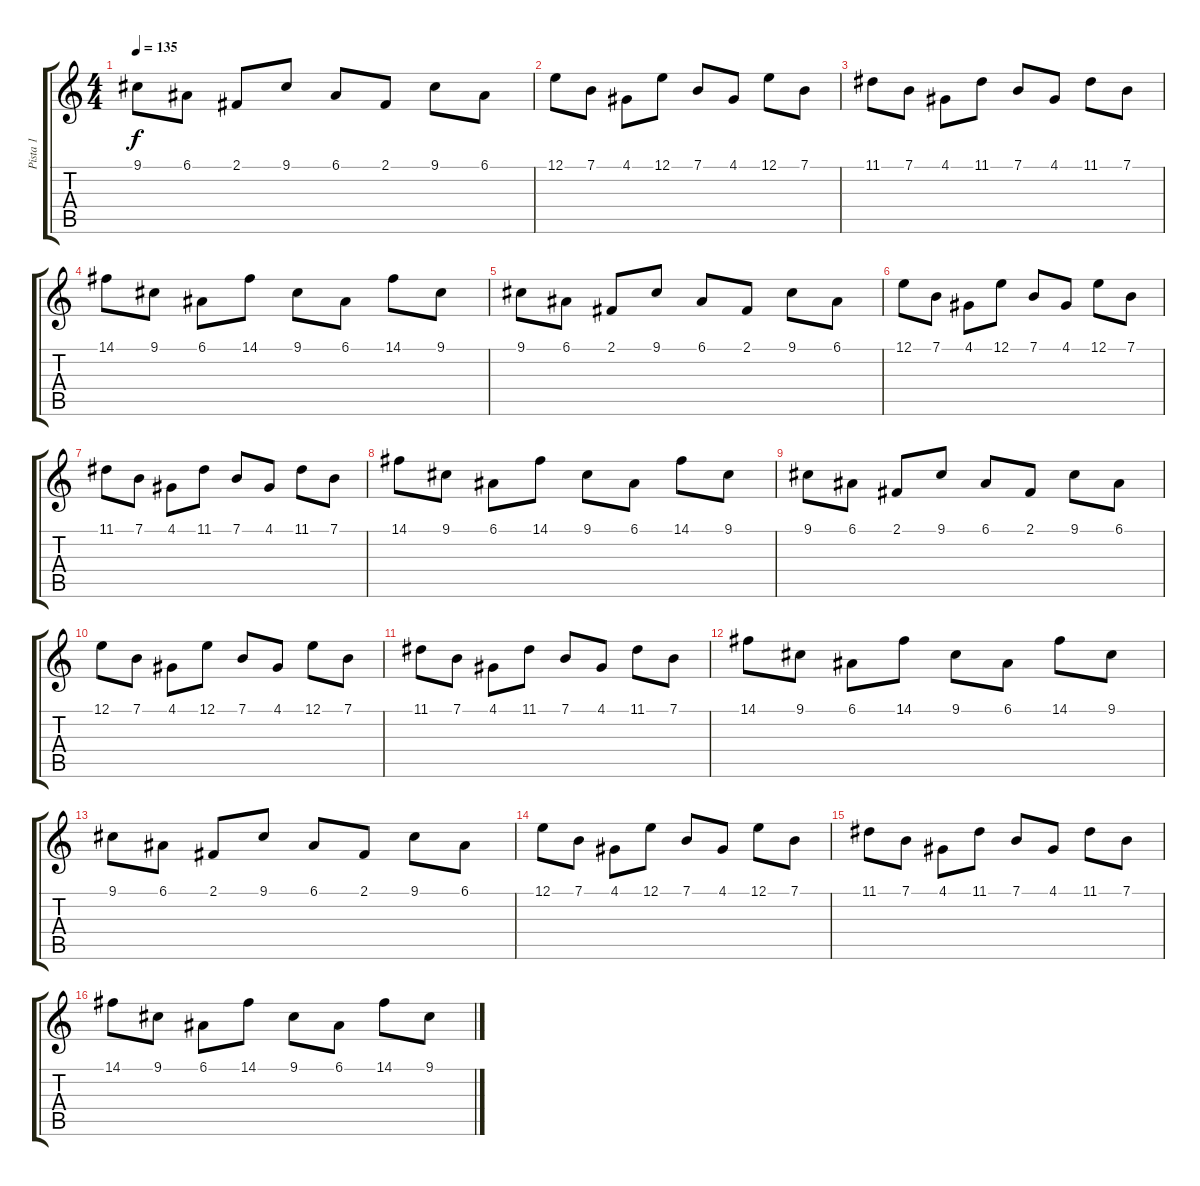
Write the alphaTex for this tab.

\track ("Pista 1" "Pista 1") {instrument acousticgrandpiano}
\staff {score tabs}
\tuning (E4 B3 G3 D3 A2 E2) {hide}
\ts (4 4)
\tempo 135
\clef g2
\ks c
9.1.8{dy f} 6.1.8 2.1.8 9.1.8 6.1.8 2.1.8 9.1.8 6.1.8 |
12.1.8 7.1.8 4.1.8 12.1.8 7.1.8 4.1.8 12.1.8 7.1.8 |
11.1.8 7.1.8 4.1.8 11.1.8 7.1.8 4.1.8 11.1.8 7.1.8 |
14.1.8 9.1.8 6.1.8 14.1.8 9.1.8 6.1.8 14.1.8 9.1.8 |
9.1.8 6.1.8 2.1.8 9.1.8 6.1.8 2.1.8 9.1.8 6.1.8 |
12.1.8 7.1.8 4.1.8 12.1.8 7.1.8 4.1.8 12.1.8 7.1.8 |
11.1.8 7.1.8 4.1.8 11.1.8 7.1.8 4.1.8 11.1.8 7.1.8 |
14.1.8 9.1.8 6.1.8 14.1.8 9.1.8 6.1.8 14.1.8 9.1.8 |
9.1.8 6.1.8 2.1.8 9.1.8 6.1.8 2.1.8 9.1.8 6.1.8 |
12.1.8 7.1.8 4.1.8 12.1.8 7.1.8 4.1.8 12.1.8 7.1.8 |
11.1.8 7.1.8 4.1.8 11.1.8 7.1.8 4.1.8 11.1.8 7.1.8 |
14.1.8 9.1.8 6.1.8 14.1.8 9.1.8 6.1.8 14.1.8 9.1.8 |
9.1.8 6.1.8 2.1.8 9.1.8 6.1.8 2.1.8 9.1.8 6.1.8 |
12.1.8 7.1.8 4.1.8 12.1.8 7.1.8 4.1.8 12.1.8 7.1.8 |
11.1.8 7.1.8 4.1.8 11.1.8 7.1.8 4.1.8 11.1.8 7.1.8 |
14.1.8 9.1.8 6.1.8 14.1.8 9.1.8 6.1.8 14.1.8 9.1.8
